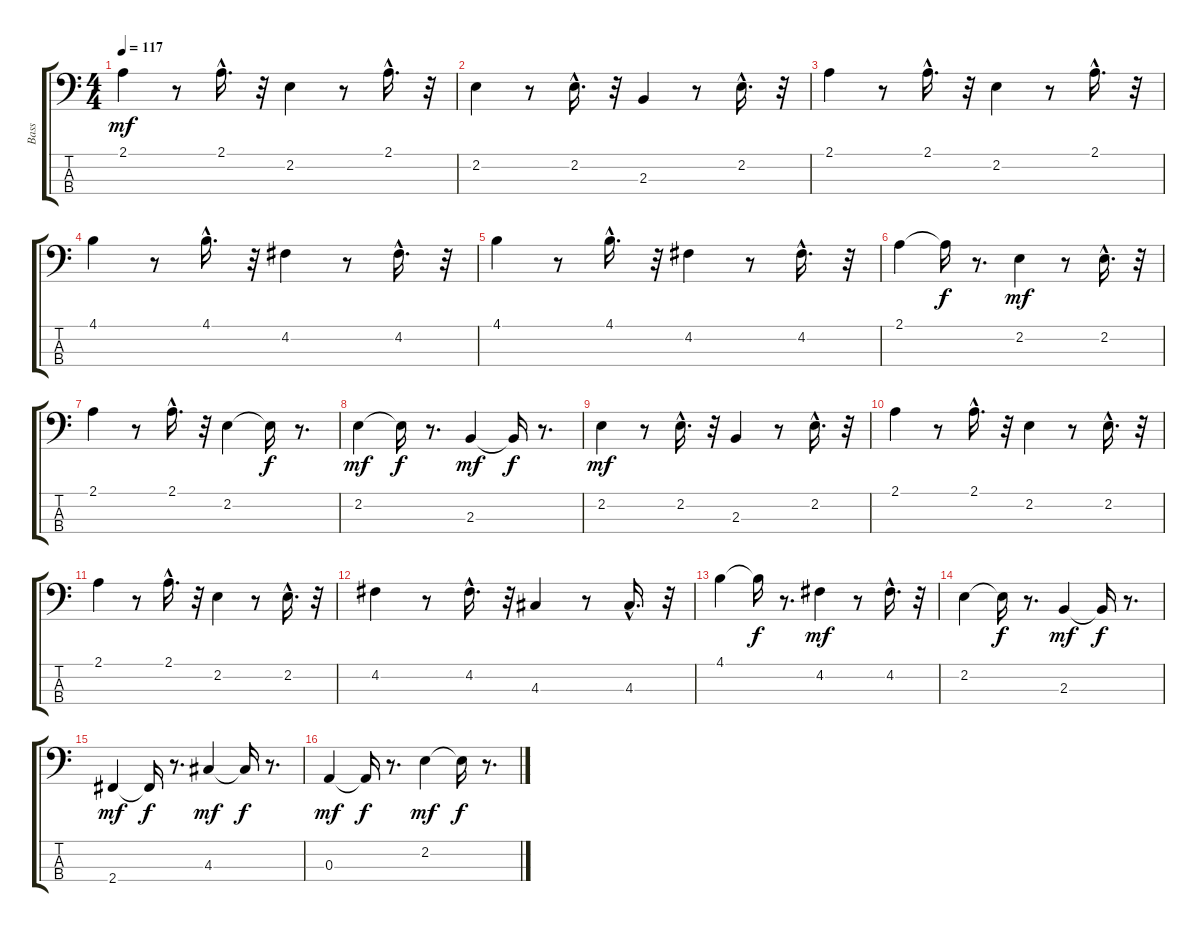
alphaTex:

\track ("Bass" "Bass") {instrument electricbasspick}
\staff {score tabs}
\tuning (G2 D2 A1 E1) {hide}
\ts (4 4)
\tempo 117
\clef f4
\ks c
2.1.4{dy mf} r.8 2.1{hac}.16{d} r.32 2.2.4 r.8 2.1{hac}.16{d} r.32 |
2.2.4 r.8 2.2{hac}.16{d} r.32 2.3.4 r.8 2.2{hac}.16{d} r.32 |
2.1.4 r.8 2.1{hac}.16{d} r.32 2.2.4 r.8 2.1{hac}.16{d} r.32 |
4.1.4 r.8 4.1{hac}.16{d} r.32 4.2.4 r.8 4.2{hac}.16{d} r.32 |
4.1.4 r.8 4.1{hac}.16{d} r.32 4.2.4 r.8 4.2{hac}.16{d} r.32 |
2.1.4 2.1{t}.16{dy f} r.8{d} 2.2.4{dy mf} r.8 2.2{hac}.16{d} r.32 |
2.1.4 r.8 2.1{hac}.16{d} r.32 2.2.4 2.2{t}.16{dy f} r.8{d} |
2.2.4{dy mf} 2.2{t}.16{dy f} r.8{d} 2.3.4{dy mf} 2.3{t}.16{dy f} r.8{d} |
2.2.4{dy mf} r.8 2.2{hac}.16{d} r.32 2.3.4 r.8 2.2{hac}.16{d} r.32 |
2.1.4 r.8 2.1{hac}.16{d} r.32 2.2.4 r.8 2.2{hac}.16{d} r.32 |
2.1.4 r.8 2.1{hac}.16{d} r.32 2.2.4 r.8 2.2{hac}.16{d} r.32 |
4.2.4 r.8 4.2{hac}.16{d} r.32 4.3.4 r.8 4.3{hac}.16{d} r.32 |
4.1.4 4.1{t}.16{dy f} r.8{d} 4.2.4{dy mf} r.8 4.2{hac}.16{d} r.32 |
2.2.4 2.2{t}.16{dy f} r.8{d} 2.3.4{dy mf} 2.3{t}.16{dy f} r.8{d} |
2.4.4{dy mf} 2.4{t}.16{dy f} r.8{d} 4.3.4{dy mf} 4.3{t}.16{dy f} r.8{d} |
0.3.4{dy mf} 0.3{t}.16{dy f} r.8{d} 2.2.4{dy mf} 2.2{t}.16{dy f} r.8{d}
